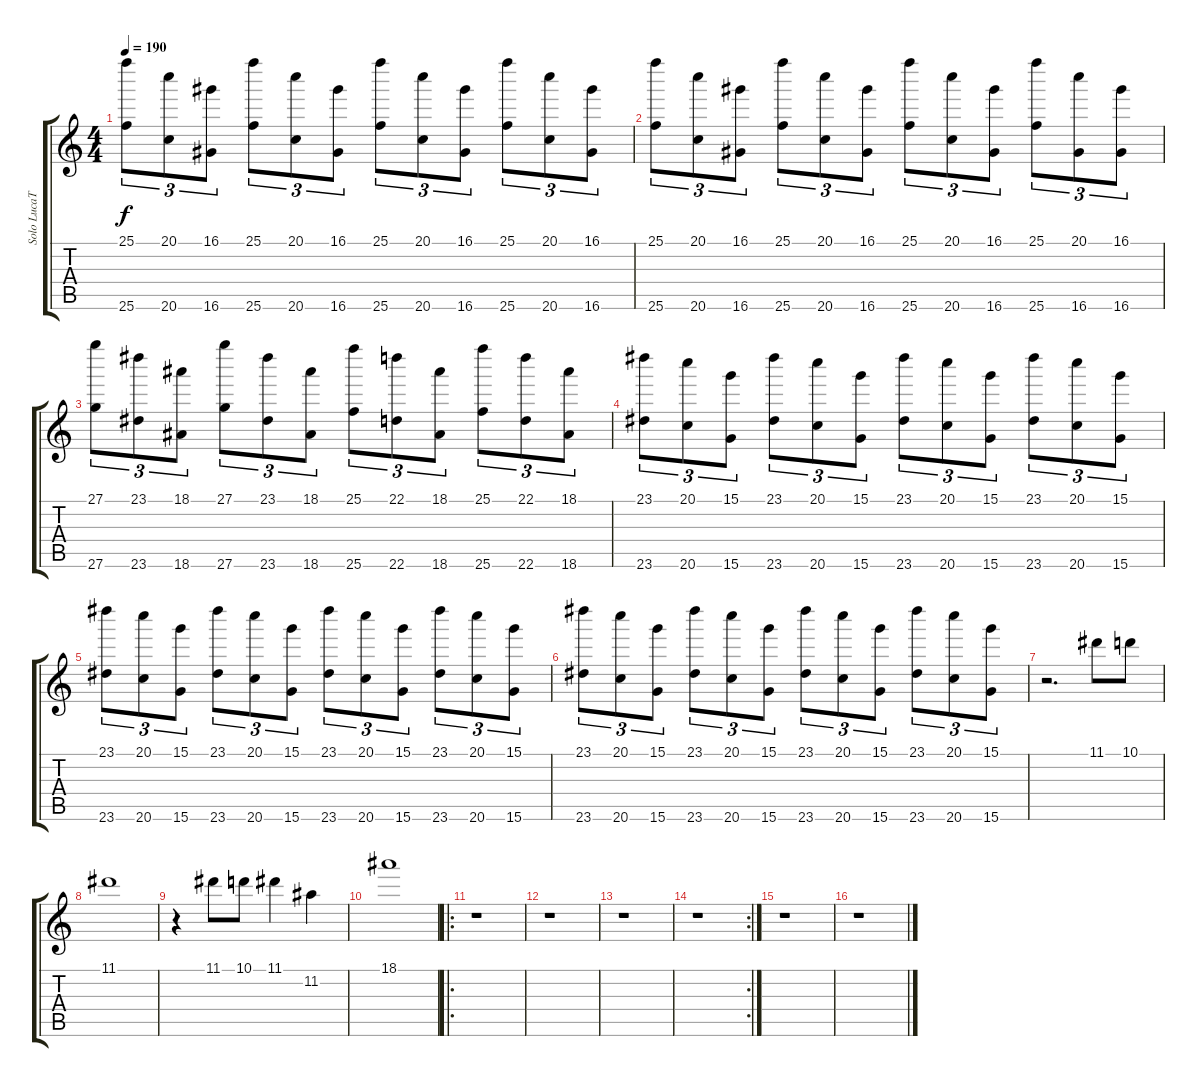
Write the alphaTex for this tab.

\track ("Solo LucaTurili" "Solo LucaT") {instrument distortionguitar}
\staff {score tabs}
\tuning (E4 B3 G3 D3 A2 E2) {hide}
\ts (4 4)
\tempo 190
\clef g2
\ks c
(25.1 25.6).8{tu (3 2) dy f} (20.1 20.6).8{tu (3 2)} (16.1 16.6).8{tu (3 2)} (25.1 25.6).8{tu (3 2)} (20.1 20.6).8{tu (3 2)} (16.1 16.6).8{tu (3 2)} (25.1 25.6).8{tu (3 2)} (20.1 20.6).8{tu (3 2)} (16.1 16.6).8{tu (3 2)} (25.1 25.6).8{tu (3 2)} (20.1 20.6).8{tu (3 2)} (16.1 16.6).8{tu (3 2)} |
(25.1 25.6).8{tu (3 2)} (20.1 20.6).8{tu (3 2)} (16.1 16.6).8{tu (3 2)} (25.1 25.6).8{tu (3 2)} (20.1 20.6).8{tu (3 2)} (16.1 16.6).8{tu (3 2)} (25.1 25.6).8{tu (3 2)} (20.1 20.6).8{tu (3 2)} (16.1 16.6).8{tu (3 2)} (25.1 25.6).8{tu (3 2)} (20.1 16.6).8{tu (3 2)} (16.1 16.6).8{tu (3 2)} |
(27.1 27.6).8{tu (3 2)} (23.1 23.6).8{tu (3 2)} (18.1 18.6).8{tu (3 2)} (27.1 27.6).8{tu (3 2)} (23.1 23.6).8{tu (3 2)} (18.1 18.6).8{tu (3 2)} (25.1 25.6).8{tu (3 2)} (22.1 22.6).8{tu (3 2)} (18.1 18.6).8{tu (3 2)} (25.1 25.6).8{tu (3 2)} (22.1 22.6).8{tu (3 2)} (18.1 18.6).8{tu (3 2)} |
(23.1 23.6).8{tu (3 2)} (20.1 20.6).8{tu (3 2)} (15.1 15.6).8{tu (3 2)} (23.1 23.6).8{tu (3 2)} (20.1 20.6).8{tu (3 2)} (15.1 15.6).8{tu (3 2)} (23.1 23.6).8{tu (3 2)} (20.1 20.6).8{tu (3 2)} (15.1 15.6).8{tu (3 2)} (23.1 23.6).8{tu (3 2)} (20.1 20.6).8{tu (3 2)} (15.1 15.6).8{tu (3 2)} |
(23.1 23.6).8{tu (3 2)} (20.1 20.6).8{tu (3 2)} (15.1 15.6).8{tu (3 2)} (23.1 23.6).8{tu (3 2)} (20.1 20.6).8{tu (3 2)} (15.1 15.6).8{tu (3 2)} (23.1 23.6).8{tu (3 2)} (20.1 20.6).8{tu (3 2)} (15.1 15.6).8{tu (3 2)} (23.1 23.6).8{tu (3 2)} (20.1 20.6).8{tu (3 2)} (15.1 15.6).8{tu (3 2)} |
(23.1 23.6).8{tu (3 2)} (20.1 20.6).8{tu (3 2)} (15.1 15.6).8{tu (3 2)} (23.1 23.6).8{tu (3 2)} (20.1 20.6).8{tu (3 2)} (15.1 15.6).8{tu (3 2)} (23.1 23.6).8{tu (3 2)} (20.1 20.6).8{tu (3 2)} (15.1 15.6).8{tu (3 2)} (23.1 23.6).8{tu (3 2)} (20.1 20.6).8{tu (3 2)} (15.1 15.6).8{tu (3 2)} |
r.2{d instrument brasssection} 11.1.8 10.1.8 |
11.1.1 |
r.4 11.1.8 10.1.8 11.1.4 11.2.4 |
18.1.1 |
\ro
r.1{instrument distortionguitar} |
r.1 |
r.1 |
\rc 2
r.1 |
r.1 |
r.1
